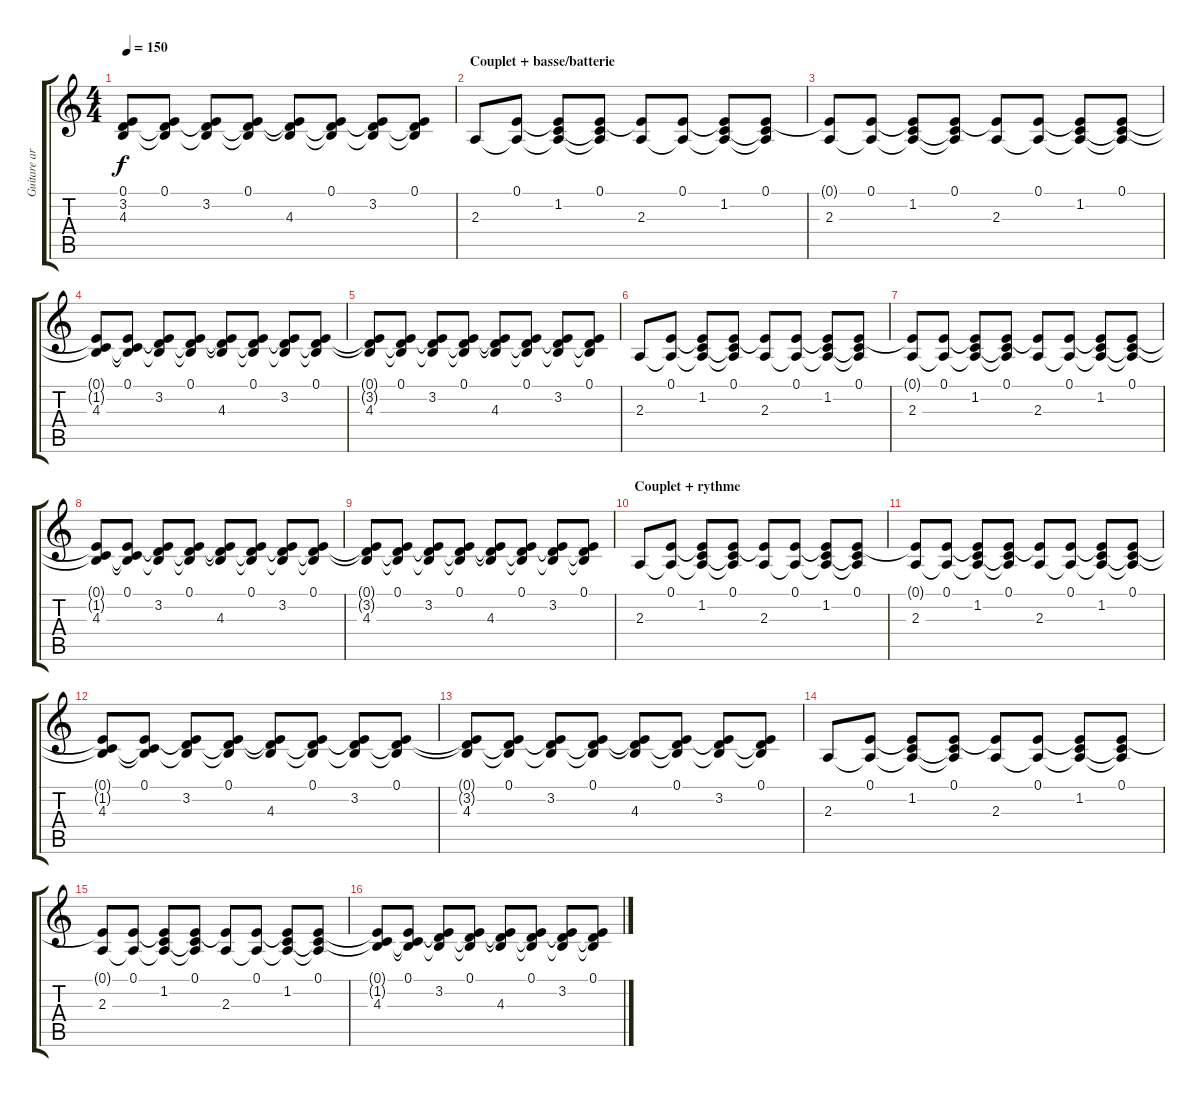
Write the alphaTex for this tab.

\track ("Guitare arpèges" "Guitare ar") {instrument electricgrandpiano}
\staff {score tabs}
\tuning (E4 B3 G3 D3 A2 E2) {hide}
\ts (4 4)
\tempo 150
\clef g2
\ks c
(0.1{t} 3.2{t} 4.3).8{dy f} (0.1 3.2{t} 4.3{t}).8 (0.1{t} 3.2 4.3{t}).8 (0.1 3.2{t} 4.3{t}).8 (0.1{t} 3.2{t} 4.3).8 (0.1 3.2{t} 4.3{t}).8 (0.1{t} 3.2 4.3{t}).8 (0.1 3.2{t} 4.3{t}).8 |
\section ("" "Couplet + basse/batterie")
2.3.8 (0.1 2.3{t}).8 (0.1{t} 1.2 2.3{t}).8 (0.1 1.2{t} 2.3{t}).8 (0.1{t} 2.3).8 (0.1 2.3{t}).8 (0.1{t} 1.2 2.3{t}).8 (0.1 1.2{t} 2.3{t}).8 |
(0.1{t} 2.3).8 (0.1 2.3{t}).8 (0.1{t} 1.2 2.3{t}).8 (0.1 1.2{t} 2.3{t}).8 (0.1{t} 2.3).8 (0.1 2.3{t}).8 (0.1{t} 1.2 2.3{t}).8 (0.1 1.2{t} 2.3{t}).8 |
(0.1{t} 1.2{t} 4.3).8 (0.1 1.2{t} 4.3{t}).8 (0.1{t} 3.2 4.3{t}).8 (0.1 3.2{t} 4.3{t}).8 (0.1{t} 3.2{t} 4.3).8 (0.1 3.2{t} 4.3{t}).8 (0.1{t} 3.2 4.3{t}).8 (0.1 3.2{t} 4.3{t}).8 |
(0.1{t} 3.2{t} 4.3).8 (0.1 3.2{t} 4.3{t}).8 (0.1{t} 3.2 4.3{t}).8 (0.1 3.2{t} 4.3{t}).8 (0.1{t} 3.2{t} 4.3).8 (0.1 3.2{t} 4.3{t}).8 (0.1{t} 3.2 4.3{t}).8 (0.1 3.2{t} 4.3{t}).8 |
2.3.8 (0.1 2.3{t}).8 (0.1{t} 1.2 2.3{t}).8 (0.1 1.2{t} 2.3{t}).8 (0.1{t} 2.3).8 (0.1 2.3{t}).8 (0.1{t} 1.2 2.3{t}).8 (0.1 1.2{t} 2.3{t}).8 |
(0.1{t} 2.3).8 (0.1 2.3{t}).8 (0.1{t} 1.2 2.3{t}).8 (0.1 1.2{t} 2.3{t}).8 (0.1{t} 2.3).8 (0.1 2.3{t}).8 (0.1{t} 1.2 2.3{t}).8 (0.1 1.2{t} 2.3{t}).8 |
(0.1{t} 1.2{t} 4.3).8 (0.1 1.2{t} 4.3{t}).8 (0.1{t} 3.2 4.3{t}).8 (0.1 3.2{t} 4.3{t}).8 (0.1{t} 3.2{t} 4.3).8 (0.1 3.2{t} 4.3{t}).8 (0.1{t} 3.2 4.3{t}).8 (0.1 3.2{t} 4.3{t}).8 |
(0.1{t} 3.2{t} 4.3).8 (0.1 3.2{t} 4.3{t}).8 (0.1{t} 3.2 4.3{t}).8 (0.1 3.2{t} 4.3{t}).8 (0.1{t} 3.2{t} 4.3).8 (0.1 3.2{t} 4.3{t}).8 (0.1{t} 3.2 4.3{t}).8 (0.1 3.2{t} 4.3{t}).8 |
\section ("" "Couplet + rythme")
2.3.8 (0.1 2.3{t}).8 (0.1{t} 1.2 2.3{t}).8 (0.1 1.2{t} 2.3{t}).8 (0.1{t} 2.3).8 (0.1 2.3{t}).8 (0.1{t} 1.2 2.3{t}).8 (0.1 1.2{t} 2.3{t}).8 |
(0.1{t} 2.3).8 (0.1 2.3{t}).8 (0.1{t} 1.2 2.3{t}).8 (0.1 1.2{t} 2.3{t}).8 (0.1{t} 2.3).8 (0.1 2.3{t}).8 (0.1{t} 1.2 2.3{t}).8 (0.1 1.2{t} 2.3{t}).8 |
(0.1{t} 1.2{t} 4.3).8 (0.1 1.2{t} 4.3{t}).8 (0.1{t} 3.2 4.3{t}).8 (0.1 3.2{t} 4.3{t}).8 (0.1{t} 3.2{t} 4.3).8 (0.1 3.2{t} 4.3{t}).8 (0.1{t} 3.2 4.3{t}).8 (0.1 3.2{t} 4.3{t}).8 |
(0.1{t} 3.2{t} 4.3).8 (0.1 3.2{t} 4.3{t}).8 (0.1{t} 3.2 4.3{t}).8 (0.1 3.2{t} 4.3{t}).8 (0.1{t} 3.2{t} 4.3).8 (0.1 3.2{t} 4.3{t}).8 (0.1{t} 3.2 4.3{t}).8 (0.1 3.2{t} 4.3{t}).8 |
2.3.8 (0.1 2.3{t}).8 (0.1{t} 1.2 2.3{t}).8 (0.1 1.2{t} 2.3{t}).8 (0.1{t} 2.3).8 (0.1 2.3{t}).8 (0.1{t} 1.2 2.3{t}).8 (0.1 1.2{t} 2.3{t}).8 |
(0.1{t} 2.3).8 (0.1 2.3{t}).8 (0.1{t} 1.2 2.3{t}).8 (0.1 1.2{t} 2.3{t}).8 (0.1{t} 2.3).8 (0.1 2.3{t}).8 (0.1{t} 1.2 2.3{t}).8 (0.1 1.2{t} 2.3{t}).8 |
(0.1{t} 1.2{t} 4.3).8 (0.1 1.2{t} 4.3{t}).8 (0.1{t} 3.2 4.3{t}).8 (0.1 3.2{t} 4.3{t}).8 (0.1{t} 3.2{t} 4.3).8 (0.1 3.2{t} 4.3{t}).8 (0.1{t} 3.2 4.3{t}).8 (0.1 3.2{t} 4.3{t}).8
